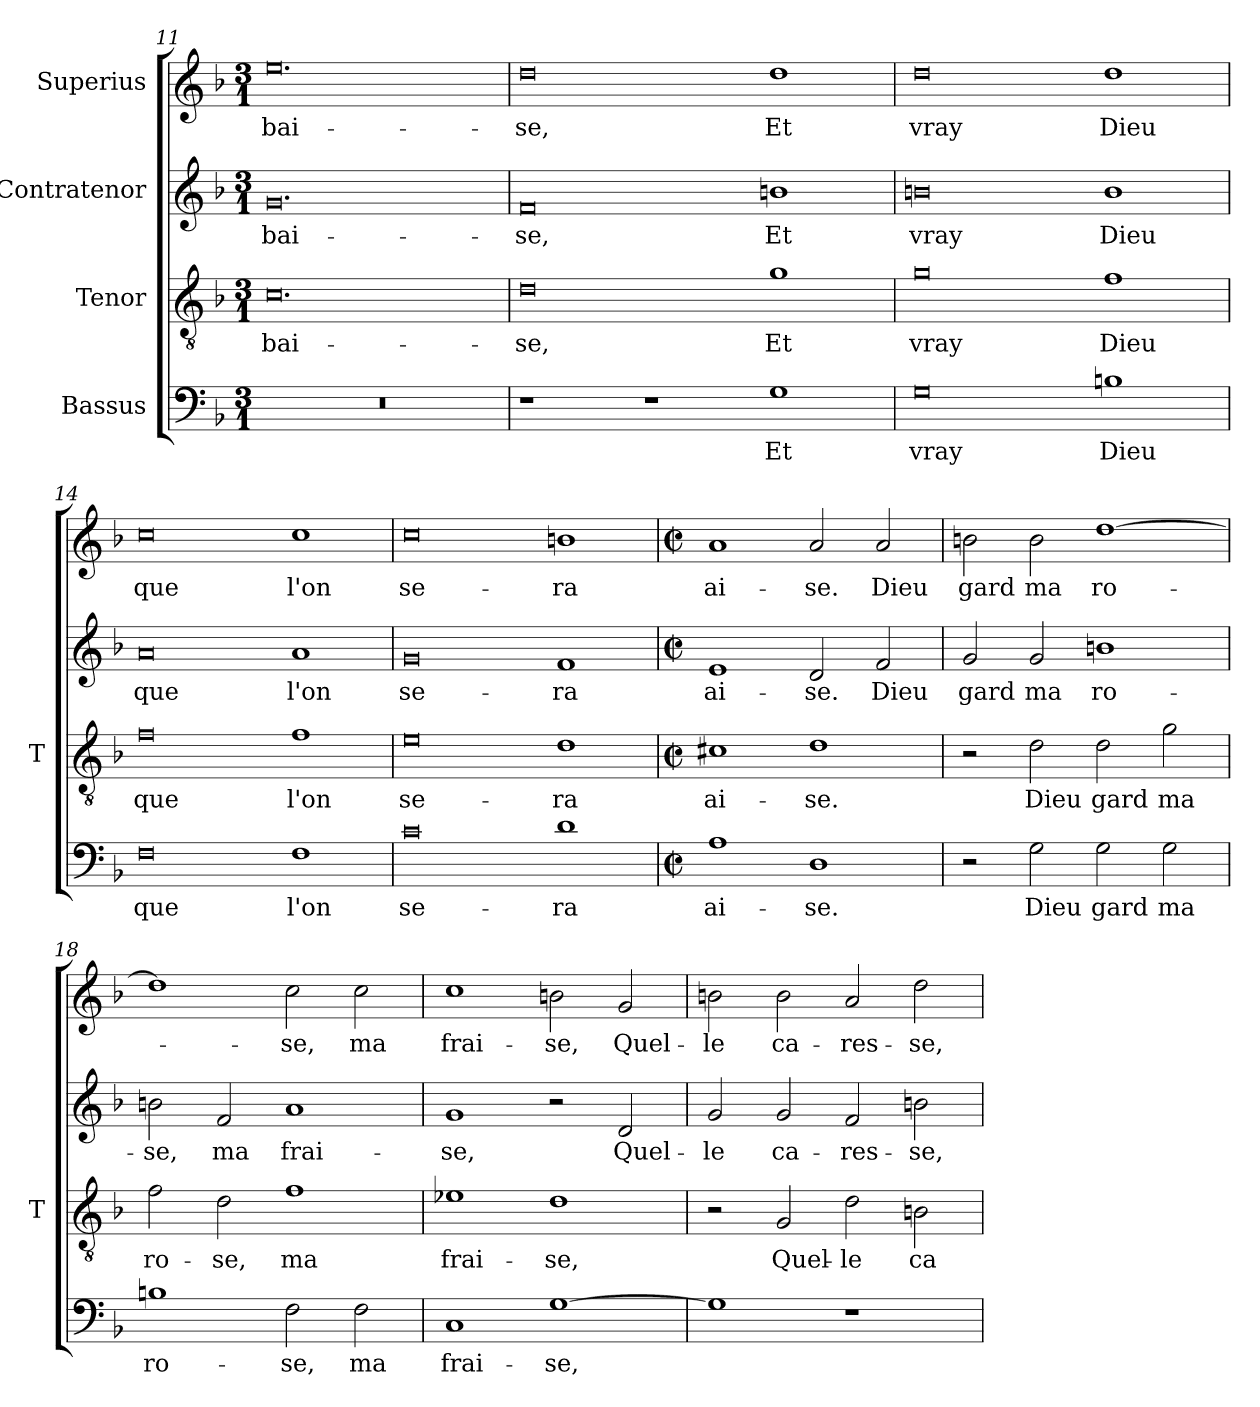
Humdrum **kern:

**kern	**text	**kern	**text	**kern	**text	**kern	**text
*part4	*part4	*part3	*part3	*part2	*part2	*part1	*part1
*staff4	*staff4	*staff3	*staff3	*staff2	*staff2	*staff1	*staff1
*I"Bassus	*	*I"Tenor	*	*I"Contratenor	*	*I"Superius	*
*	*	*I'T	*	*	*	*	*
*clefF4	*	*clefGv2	*	*clefG2	*	*clefG2	*
*k[b-]	*	*k[b-]	*	*k[b-]	*	*k[b-]	*
*F:	*	*F:	*	*F:	*	*F:	*
*M3/1	*	*M3/1	*	*M3/1	*	*M3/1	*
=11	=11	=11	=11	=11	=11	=11	=11
0.r	.	0.c	bai-	0.g	bai-	0.ee	bai-
=12	=12	=12	=12	=12	=12	=12	=12
1r	.	0d	-se,	0f	-se,	0dd	-se,
1r	.	.	.	.	.	.	.
1G	-Et	1g	-Et	1bn	-Et	1dd	-Et
=13	=13	=13	=13	=13	=13	=13	=13
0G	-vray	0g	-vray	0bn	-vray	0dd	-vray
1Bn	-Dieu	1f	-Dieu	1b	-Dieu	1dd	-Dieu
=14	=14	=14	=14	=14	=14	=14	=14
0F	-que	0f	-que	0a	-que	0cc	-que
1F	-l'on	1f	-l'on	1a	-l'on	1cc	-l'on
=15	=15	=15	=15	=15	=15	=15	=15
0c	se-	0e	se-	0g	se-	0cc	se-
1d	-ra	1d	-ra	1f	-ra	1bn	-ra
=16	=16	=16	=16	=16	=16	=16	=16
*M2/2	*	*M2/2	*	*M2/2	*	*M2/2	*
*met(c|)	*	*met(c|)	*	*met(c|)	*	*met(c|)	*
1A	ai-	1c#X	ai-	1e	ai-	1a	ai-
1D	-se.	1d	-se.	2d	-se.	2a	-se.
.	.	.	.	2f	-Dieu	2a	-Dieu
=17	=17	=17	=17	=17	=17	=17	=17
2r	.	2r	.	2g	-gard	2bn	-gard
2G	-Dieu	2d	-Dieu	2g	-ma	2b	-ma
2G	-gard	2d	-gard	1bn	ro-	[1dd	ro-
2G	-ma	2g	-ma	.	.	.	.
=18	=18	=18	=18	=18	=18	=18	=18
1Bn	ro-	2f	ro-	2bn	-se,	1dd]	.
.	.	2d	-se,	2f	-ma	.	.
2F	-se,	1f	-ma	1a	frai-	2cc	-se,
2F	-ma	.	.	.	.	2cc	-ma
=19	=19	=19	=19	=19	=19	=19	=19
1C	frai-	1e-X	frai-	1g	-se,	1cc	frai-
[1G	-se,	1d	-se,	2r	.	2bn	-se,
.	.	.	.	2d	Quel-	2g	Quel-
=20	=20	=20	=20	=20	=20	=20	=20
1G]	.	2r	.	2g	-le	2bn	-le
.	.	2G	Quel-	2g	ca-	2b	ca-
1r	.	2d	-le	2f	res-	2a	res-
.	.	2B	ca-	2bn	-se,	2dd	-se,
=	=	=	=	=	=	=	=
*-	*-	*-	*-	*-	*-	*-	*-
